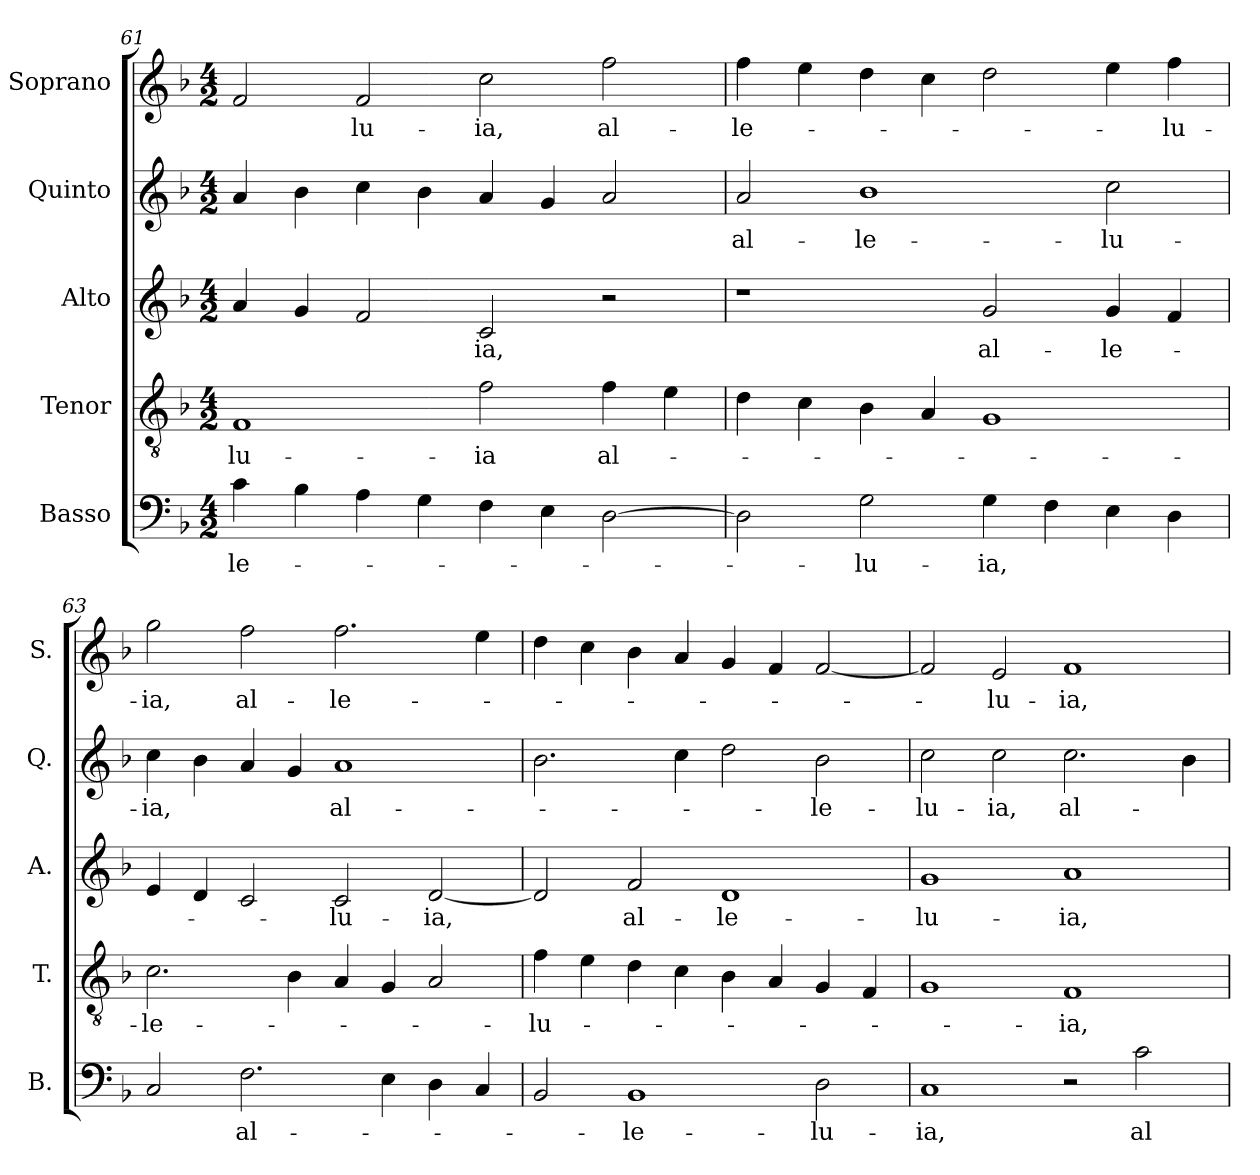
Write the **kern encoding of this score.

**kern	**text	**kern	**text	**kern	**text	**kern	**text	**kern	**text
*part5	*part5	*part4	*part4	*part3	*part3	*part2	*part2	*part1	*part1
*staff5	*staff5	*staff4	*staff4	*staff3	*staff3	*staff2	*staff2	*staff1	*staff1
*I"Basso	*	*I"Tenor	*	*I"Alto	*	*I"Quinto	*	*I"Soprano	*
*I'B.	*	*I'T.	*	*I'A.	*	*I'Q.	*	*I'S.	*
*clefF4	*	*clefGv2	*	*clefG2	*	*clefG2	*	*clefG2	*
*	*	*ITrd7c12	*	*	*	*	*	*	*
*k[b-]	*	*k[b-]	*	*k[b-]	*	*k[b-]	*	*k[b-]	*
*F:	*	*F:	*	*F:	*	*F:	*	*F:	*
*M4/2	*	*M4/2	*	*M4/2	*	*M4/2	*	*M4/2	*
=61	=61	=61	=61	=61	=61	=61	=61	=61	=61
!	!LO:LY:b:color=#000000	!	!	!	!	!	!	!	!
!	!	!	!LO:LY:b:color=#000000	!	!	!	!	!	!
4ci\	-le-	1FFi	-lu-	4ai/	.	4ai/	.	2fi/	.
4B-i\	.	.	.	4gi/	.	4b-i\	.	.	.
!	!	!	!	!	!	!	!	!	!LO:LY:b:color=#000000
4Ai\	.	.	.	2fi/	.	4cci\	.	2fi/	-lu-
4Gi\	.	.	.	.	.	4b-i\	.	.	.
!	!	!	!LO:LY:b:color=#000000	!	!	!	!	!	!
!	!	!	!	!	!LO:LY:b:color=#000000	!	!	!	!
!	!	!	!	!	!	!	!	!	!LO:LY:b:color=#000000
4Fi\	.	2Fi\	-ia	2ci/	-ia,	4ai/	.	2cci\	-ia,
4Ei\	.	.	.	.	.	4gi/	.	.	.
!	!	!	!LO:LY:b:color=#000000	!	!	!	!	!	!
!	!	!	!	!	!	!	!	!	!LO:LY:b:color=#000000
[2Di\	.	4Fi\	al-	2r	.	2ai/	.	2ffi\	al-
.	.	4Ei\	.	.	.	.	.	.	.
=62	=62	=62	=62	=62	=62	=62	=62	=62	=62
!	!	!	!	!	!	!	!LO:LY:b:color=#000000	!	!
!	!	!	!	!	!	!	!	!	!LO:LY:b:color=#000000
2Di\]	.	4Di\	.	1r	.	2ai/	al-	4ffi\	-le-
.	.	4Ci\	.	.	.	.	.	4eei\	.
!	!LO:LY:b:color=#000000	!	!	!	!	!	!	!	!
!	!	!	!	!	!	!	!LO:LY:b:color=#000000	!	!
2Gi\	-lu-	4BB-i\	.	.	.	1b-i	-le-	4ddi\	.
.	.	4AAi/	.	.	.	.	.	4cci\	.
!	!LO:LY:b:color=#000000	!	!	!	!	!	!	!	!
!	!	!	!	!	!LO:LY:b:color=#000000	!	!	!	!
4Gi\	-ia,	1GGi	.	2gi/	al-	.	.	2ddi\	.
4Fi\	.	.	.	.	.	.	.	.	.
!	!	!	!	!	!LO:LY:b:color=#000000	!	!	!	!
!	!	!	!	!	!	!	!LO:LY:b:color=#000000	!	!
4Ei\	.	.	.	4gi/	-le-	2cci\	-lu-	4eei\	.
!	!	!	!	!	!	!	!	!	!LO:LY:b:color=#000000
4Di\	.	.	.	4fi/	.	.	.	4ffi\	-lu-
!!LO:PB:g=z
=63	=63	=63	=63	=63	=63	=63	=63	=63	=63
!	!	!	!LO:LY:b:color=#000000	!	!	!	!	!	!
!	!	!	!	!	!	!	!LO:LY:b:color=#000000	!	!
!	!	!	!	!	!	!	!	!	!LO:LY:b:color=#000000
2Ci/	.	2.Ci\	-le-	4ei/	.	4cci\	-ia,	2ggi\	-ia,
.	.	.	.	4di/	.	4b-i\	.	.	.
!	!LO:LY:b:color=#000000	!	!	!	!	!	!	!	!
!	!	!	!	!	!	!	!	!	!LO:LY:b:color=#000000
2.Fi\	al-	.	.	2ci/	.	4ai/	.	2ffi\	al-
.	.	4BB-i\	.	.	.	4gi/	.	.	.
!	!	!	!	!	!LO:LY:b:color=#000000	!	!	!	!
!	!	!	!	!	!	!	!LO:LY:b:color=#000000	!	!
!	!	!	!	!	!	!	!	!	!LO:LY:b:color=#000000
.	.	4AAi/	.	2ci/	-lu-	1ai	al-	2.ffi\	-le-
4Ei\	.	4GGi/	.	.	.	.	.	.	.
!	!	!	!	!	!LO:LY:b:color=#000000	!	!	!	!
4Di\	.	2AAi/	.	[2di/	-ia,	.	.	.	.
4Ci/	.	.	.	.	.	.	.	4eei\	.
=64	=64	=64	=64	=64	=64	=64	=64	=64	=64
!	!	!	!LO:LY:b:color=#000000	!	!	!	!	!	!
2BB-i/	.	4Fi\	-lu-	2di/]	.	2.b-i\	.	4ddi\	.
.	.	4Ei\	.	.	.	.	.	4cci\	.
!	!LO:LY:b:color=#000000	!	!	!	!	!	!	!	!
!	!	!	!	!	!LO:LY:b:color=#000000	!	!	!	!
1BB-i	-le-	4Di\	.	2fi/	al-	.	.	4b-i\	.
.	.	4Ci\	.	.	.	4cci\	.	4ai/	.
!	!	!	!	!	!LO:LY:b:color=#000000	!	!	!	!
.	.	4BB-i\	.	1di	-le-	2ddi\	.	4gi/	.
.	.	4AAi/	.	.	.	.	.	4fi/	.
!	!LO:LY:b:color=#000000	!	!	!	!	!	!	!	!
!	!	!	!	!	!	!	!LO:LY:b:color=#000000	!	!
2Di\	-lu-	4GGi/	.	.	.	2b-i\	-le-	[2fi/	.
.	.	4FFi/	.	.	.	.	.	.	.
=65	=65	=65	=65	=65	=65	=65	=65	=65	=65
!	!LO:LY:b:color=#000000	!	!	!	!	!	!	!	!
!	!	!	!	!	!LO:LY:b:color=#000000	!	!	!	!
!	!	!	!	!	!	!	!LO:LY:b:color=#000000	!	!
1Ci	-ia,	1GGi	.	1gi	-lu-	2cci\	-lu-	2fi/]	.
!	!	!	!	!	!	!	!LO:LY:b:color=#000000	!	!
!	!	!	!	!	!	!	!	!	!LO:LY:b:color=#000000
.	.	.	.	.	.	2cci\	-ia,	2ei/	-lu-
!	!	!	!LO:LY:b:color=#000000	!	!	!	!	!	!
!	!	!	!	!	!LO:LY:b:color=#000000	!	!	!	!
!	!	!	!	!	!	!	!LO:LY:b:color=#000000	!	!
!	!	!	!	!	!	!	!	!	!LO:LY:b:color=#000000
2r	.	1FFi	-ia,	1ai	-ia,	2.cci\	al-	1fi	-ia,
!	!LO:LY:b:color=#000000	!	!	!	!	!	!	!	!
2ci\	al-	.	.	.	.	.	.	.	.
.	.	.	.	.	.	4b-i\	.	.	.
=	=	=	=	=	=	=	=	=	=
*-	*-	*-	*-	*-	*-	*-	*-	*-	*-
